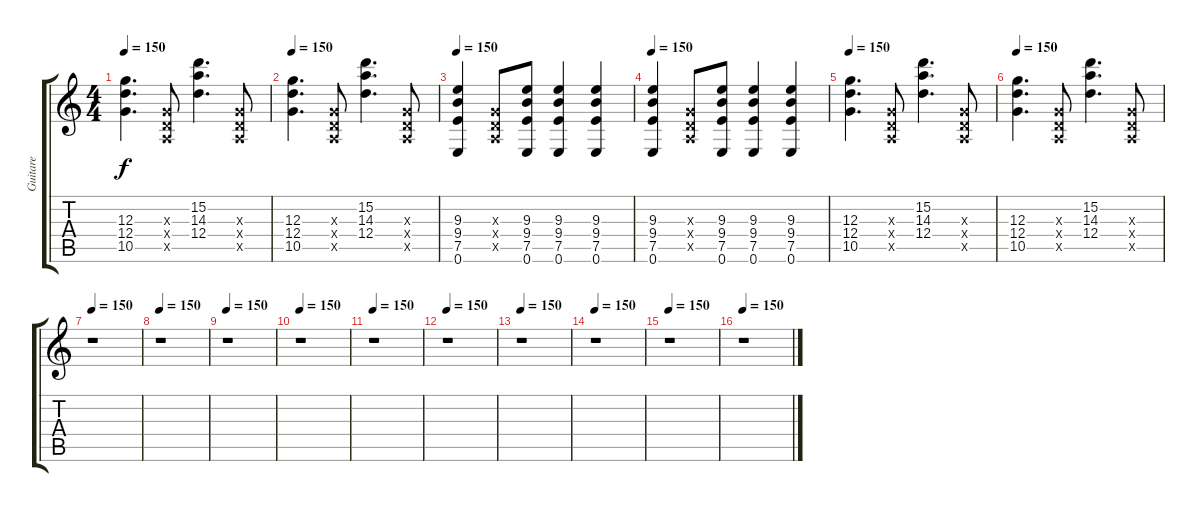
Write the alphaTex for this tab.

\track ("Guitare" "Guitare") {instrument acousticguitarsteel}
\staff {score tabs}
\tuning (E4 B3 G3 D3 A2 E2) {hide}
\ts (4 4)
\tempo 150
\clef g2
\ks c
(12.3 12.4 10.5).4{d dy f} (0.3{x} 0.4{x} 0.5{x}).8 (15.2 14.3 12.4).4{d} (0.3{x} 0.4{x} 0.5{x}).8 |
\tempo 150
(12.3 12.4 10.5).4{d} (0.3{x} 0.4{x} 0.5{x}).8 (15.2 14.3 12.4).4{d} (0.3{x} 0.4{x} 0.5{x}).8 |
\tempo 150
(9.3 9.4 7.5 0.6).4 (0.3{x} 0.4{x} 0.5{x}).8 (9.3 9.4 7.5 0.6).8 (9.3 9.4 7.5 0.6).4 (9.3 9.4 7.5 0.6).4 |
\tempo 150
(9.3 9.4 7.5 0.6).4 (0.3{x} 0.4{x} 0.5{x}).8 (9.3 9.4 7.5 0.6).8 (9.3 9.4 7.5 0.6).4 (9.3 9.4 7.5 0.6).4 |
\tempo 150
(12.3 12.4 10.5).4{d} (0.3{x} 0.4{x} 0.5{x}).8 (15.2 14.3 12.4).4{d} (0.3{x} 0.4{x} 0.5{x}).8 |
\tempo 150
(12.3 12.4 10.5).4{d} (0.3{x} 0.4{x} 0.5{x}).8 (15.2 14.3 12.4).4{d} (0.3{x} 0.4{x} 0.5{x}).8 |
\tempo 150
r.1 |
\tempo 150
r.1 |
\tempo 150
r.1 |
\tempo 150
r.1 |
\tempo 150
r.1 |
\tempo 150
r.1 |
\tempo 150
r.1 |
\tempo 150
r.1 |
\tempo 150
r.1 |
\tempo 150
r.1
